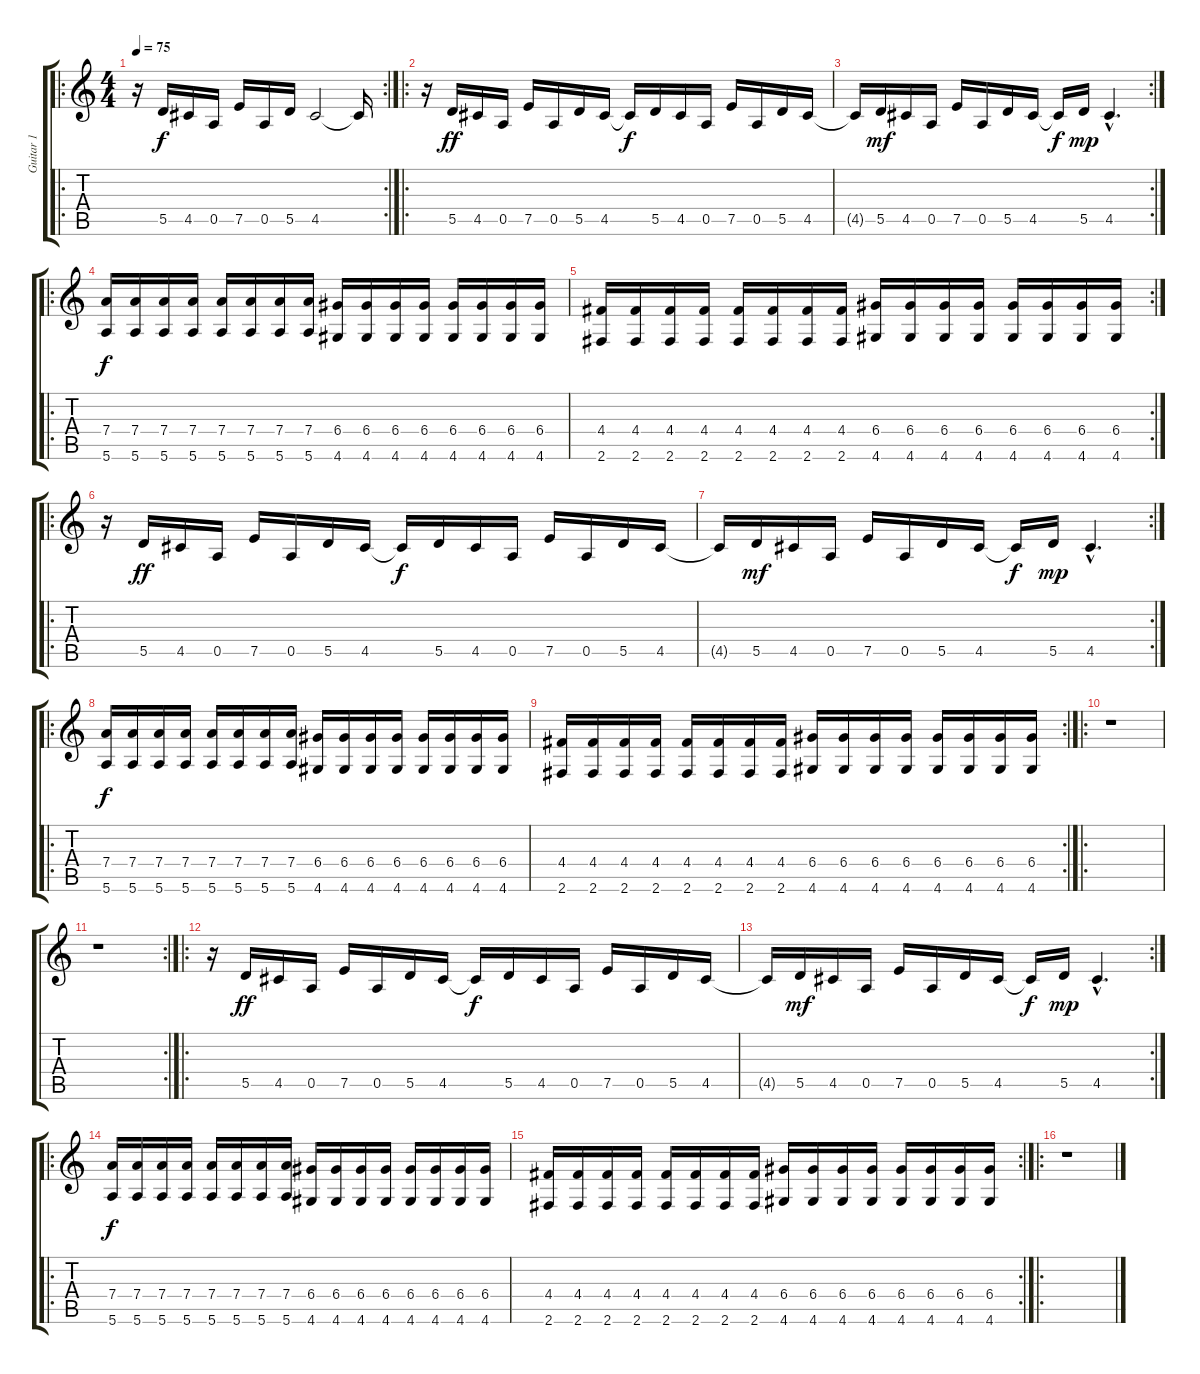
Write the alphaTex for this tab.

\track ("Guitar 1" "Guitar 1") {instrument electricguitarclean}
\staff {score tabs}
\tuning (E4 B3 G3 D3 A2 E2) {hide}
\ro
\rc 2
\ts (4 4)
\tempo 75
\clef g2
\ks c
r.16{dy f instrument electricguitarclean} 5.5.16 4.5.16 0.5.16 7.5.16 0.5.16 5.5.16 4.5.2 4.5{t}.16 |
\ro
r.16 5.5.16{dy ff} 4.5.16 0.5.16 7.5.16 0.5.16 5.5.16 4.5.16 4.5{t}.16{dy f} 5.5.16 4.5.16 0.5.16 7.5.16 0.5.16 5.5.16 4.5.16 |
\rc 2
4.5{t}.16 5.5.16{dy mf} 4.5.16 0.5.16 7.5.16 0.5.16 5.5.16 4.5.16 4.5{t}.16{dy f} 5.5.16{dy mp} 4.5{hac}.4{d} |
\ro
(7.4 5.6).16{dy f} (7.4 5.6).16 (7.4 5.6).16 (7.4 5.6).16 (7.4 5.6).16 (7.4 5.6).16 (7.4 5.6).16 (7.4 5.6).16 (6.4 4.6).16 (6.4 4.6).16 (6.4 4.6).16 (6.4 4.6).16 (6.4 4.6).16 (6.4 4.6).16 (6.4 4.6).16 (6.4 4.6).16 |
\rc 2
(4.4 2.6).16 (4.4 2.6).16 (4.4 2.6).16 (4.4 2.6).16 (4.4 2.6).16 (4.4 2.6).16 (4.4 2.6).16 (4.4 2.6).16 (6.4 4.6).16 (6.4 4.6).16 (6.4 4.6).16 (6.4 4.6).16 (6.4 4.6).16 (6.4 4.6).16 (6.4 4.6).16 (6.4 4.6).16 |
\ro
r.16 5.5.16{dy ff} 4.5.16 0.5.16 7.5.16 0.5.16 5.5.16 4.5.16 4.5{t}.16{dy f} 5.5.16 4.5.16 0.5.16 7.5.16 0.5.16 5.5.16 4.5.16 |
\rc 2
4.5{t}.16 5.5.16{dy mf} 4.5.16 0.5.16 7.5.16 0.5.16 5.5.16 4.5.16 4.5{t}.16{dy f} 5.5.16{dy mp} 4.5{hac}.4{d} |
\ro
(7.4 5.6).16{dy f} (7.4 5.6).16 (7.4 5.6).16 (7.4 5.6).16 (7.4 5.6).16 (7.4 5.6).16 (7.4 5.6).16 (7.4 5.6).16 (6.4 4.6).16 (6.4 4.6).16 (6.4 4.6).16 (6.4 4.6).16 (6.4 4.6).16 (6.4 4.6).16 (6.4 4.6).16 (6.4 4.6).16 |
\rc 2
(4.4 2.6).16 (4.4 2.6).16 (4.4 2.6).16 (4.4 2.6).16 (4.4 2.6).16 (4.4 2.6).16 (4.4 2.6).16 (4.4 2.6).16 (6.4 4.6).16 (6.4 4.6).16 (6.4 4.6).16 (6.4 4.6).16 (6.4 4.6).16 (6.4 4.6).16 (6.4 4.6).16 (6.4 4.6).16 |
\ro
r.1 |
\rc 2
r.1 |
\ro
r.16 5.5.16{dy ff} 4.5.16 0.5.16 7.5.16 0.5.16 5.5.16 4.5.16 4.5{t}.16{dy f} 5.5.16 4.5.16 0.5.16 7.5.16 0.5.16 5.5.16 4.5.16 |
\rc 2
4.5{t}.16 5.5.16{dy mf} 4.5.16 0.5.16 7.5.16 0.5.16 5.5.16 4.5.16 4.5{t}.16{dy f} 5.5.16{dy mp} 4.5{hac}.4{d} |
\ro
(7.4 5.6).16{dy f} (7.4 5.6).16 (7.4 5.6).16 (7.4 5.6).16 (7.4 5.6).16 (7.4 5.6).16 (7.4 5.6).16 (7.4 5.6).16 (6.4 4.6).16 (6.4 4.6).16 (6.4 4.6).16 (6.4 4.6).16 (6.4 4.6).16 (6.4 4.6).16 (6.4 4.6).16 (6.4 4.6).16 |
\rc 2
(4.4 2.6).16 (4.4 2.6).16 (4.4 2.6).16 (4.4 2.6).16 (4.4 2.6).16 (4.4 2.6).16 (4.4 2.6).16 (4.4 2.6).16 (6.4 4.6).16 (6.4 4.6).16 (6.4 4.6).16 (6.4 4.6).16 (6.4 4.6).16 (6.4 4.6).16 (6.4 4.6).16 (6.4 4.6).16 |
\ro
r.1
